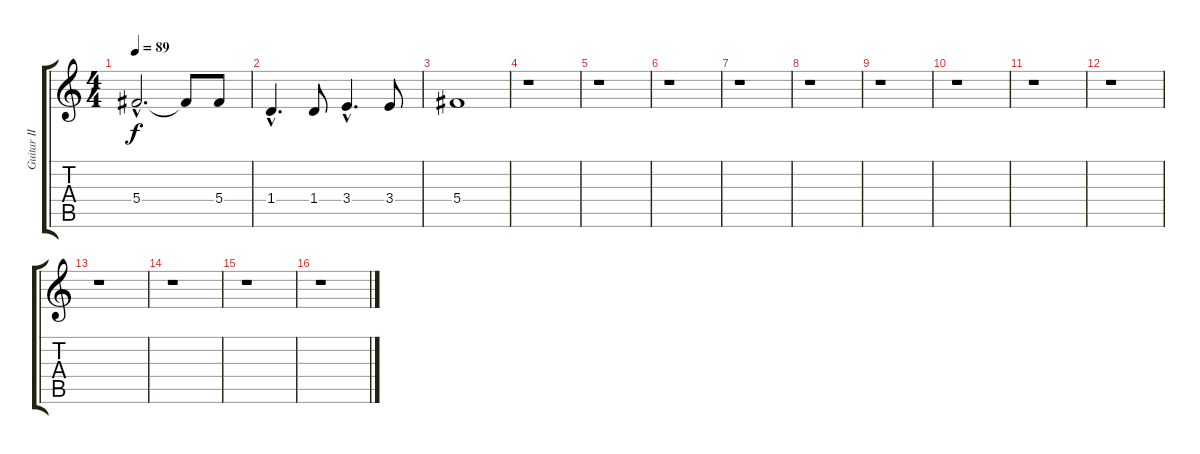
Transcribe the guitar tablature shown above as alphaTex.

\track ("Guitar II" "Guitar II") {instrument electricguitarclean}
\staff {score tabs}
\tuning (Eb4 Bb3 Gb3 Db3 Ab2 Eb2) {hide}
\ts (4 4)
\tempo 89
\clef g2
\ks c
5.4{hac}.2{d dy f} 5.4{t}.8 5.4.8 |
1.4{hac}.4{d} 1.4.8 3.4{hac}.4{d} 3.4.8 |
5.4.1 |
r.1 |
r.1 |
r.1 |
r.1 |
r.1 |
r.1 |
r.1 |
r.1 |
r.1 |
r.1 |
r.1 |
r.1 |
r.1
